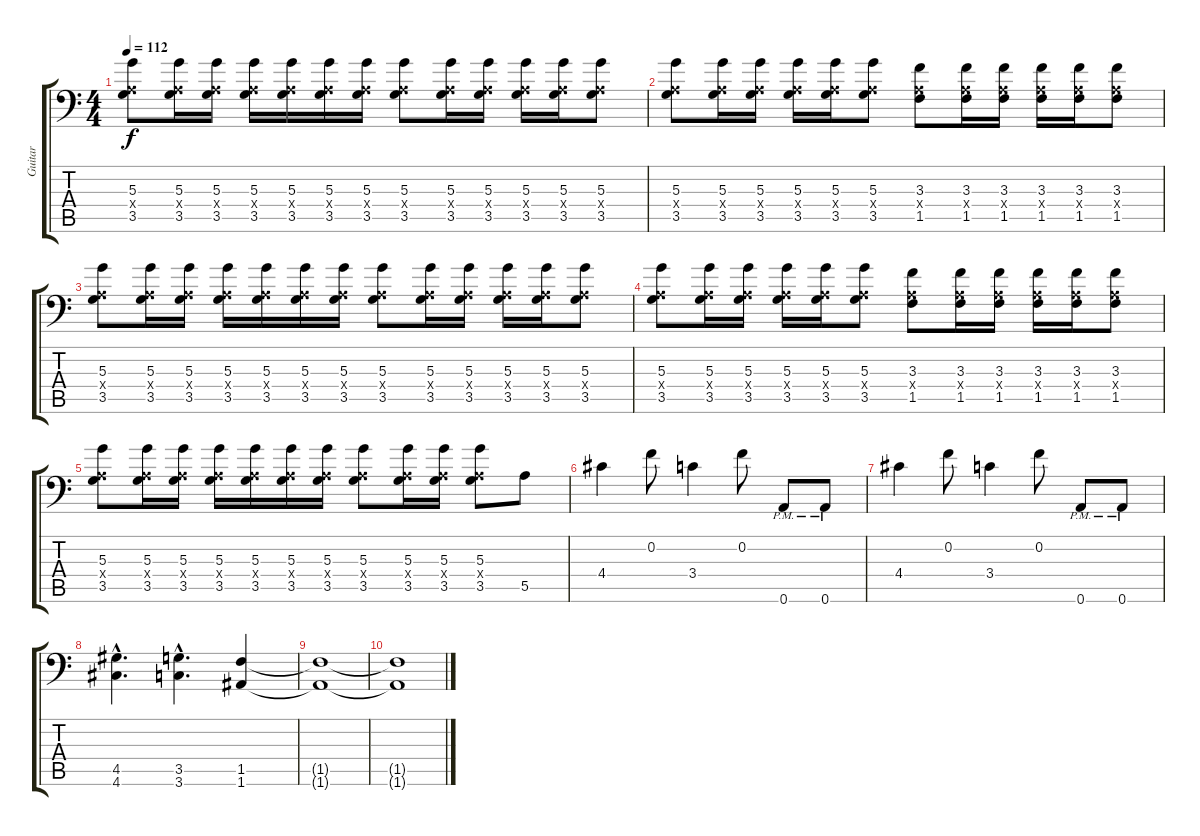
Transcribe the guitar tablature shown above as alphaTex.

\track ("Guitar" "Guitar") {instrument distortionguitar}
\staff {score tabs}
\tuning (A3 F3 D3 A2 E2 A1) {hide}
\ts (4 4)
\tempo 112
\clef f4
\ks c
(5.3 0.4{x} 3.5).8{dy f} (5.3 0.4{x} 3.5).16 (5.3 0.4{x} 3.5).16 (5.3 0.4{x} 3.5).16 (5.3 0.4{x} 3.5).16 (5.3 0.4{x} 3.5).16 (5.3 0.4{x} 3.5).16 (5.3 0.4{x} 3.5).8 (5.3 0.4{x} 3.5).16 (5.3 0.4{x} 3.5).16 (5.3 0.4{x} 3.5).16 (5.3 0.4{x} 3.5).16 (5.3 0.4{x} 3.5).8 |
(5.3 0.4{x} 3.5).8 (5.3 0.4{x} 3.5).16 (5.3 0.4{x} 3.5).16 (5.3 0.4{x} 3.5).16 (5.3 0.4{x} 3.5).16 (5.3 0.4{x} 3.5).8 (3.3 0.4{x} 1.5).8 (3.3 0.4{x} 1.5).16 (3.3 0.4{x} 1.5).16 (3.3 0.4{x} 1.5).16 (3.3 0.4{x} 1.5).16 (3.3 0.4{x} 1.5).8 |
(5.3 0.4{x} 3.5).8 (5.3 0.4{x} 3.5).16 (5.3 0.4{x} 3.5).16 (5.3 0.4{x} 3.5).16 (5.3 0.4{x} 3.5).16 (5.3 0.4{x} 3.5).16 (5.3 0.4{x} 3.5).16 (5.3 0.4{x} 3.5).8 (5.3 0.4{x} 3.5).16 (5.3 0.4{x} 3.5).16 (5.3 0.4{x} 3.5).16 (5.3 0.4{x} 3.5).16 (5.3 0.4{x} 3.5).8 |
(5.3 0.4{x} 3.5).8 (5.3 0.4{x} 3.5).16 (5.3 0.4{x} 3.5).16 (5.3 0.4{x} 3.5).16 (5.3 0.4{x} 3.5).16 (5.3 0.4{x} 3.5).8 (3.3 0.4{x} 1.5).8 (3.3 0.4{x} 1.5).16 (3.3 0.4{x} 1.5).16 (3.3 0.4{x} 1.5).16 (3.3 0.4{x} 1.5).16 (3.3 0.4{x} 1.5).8 |
(5.3 0.4{x} 3.5).8 (5.3 0.4{x} 3.5).16 (5.3 0.4{x} 3.5).16 (5.3 0.4{x} 3.5).16 (5.3 0.4{x} 3.5).16 (5.3 0.4{x} 3.5).16 (5.3 0.4{x} 3.5).16 (5.3 0.4{x} 3.5).8 (5.3 0.4{x} 3.5).16 (5.3 0.4{x} 3.5).16 (5.3 0.4{x} 3.5).8 5.5.8 |
4.4.4 0.2.8 3.4.4 0.2.8 0.6{pm}.8 0.6{pm}.8 |
4.4.4 0.2.8 3.4.4 0.2.8 0.6{pm}.8 0.6{pm}.8 |
(4.5{hac} 4.6{hac}).4{d} (3.5{hac} 3.6{hac}).4{d} (1.5 1.6).4 |
(1.5{t} 1.6{t}).1 |
(1.5{t} 1.6{t}).1{volume 0}
